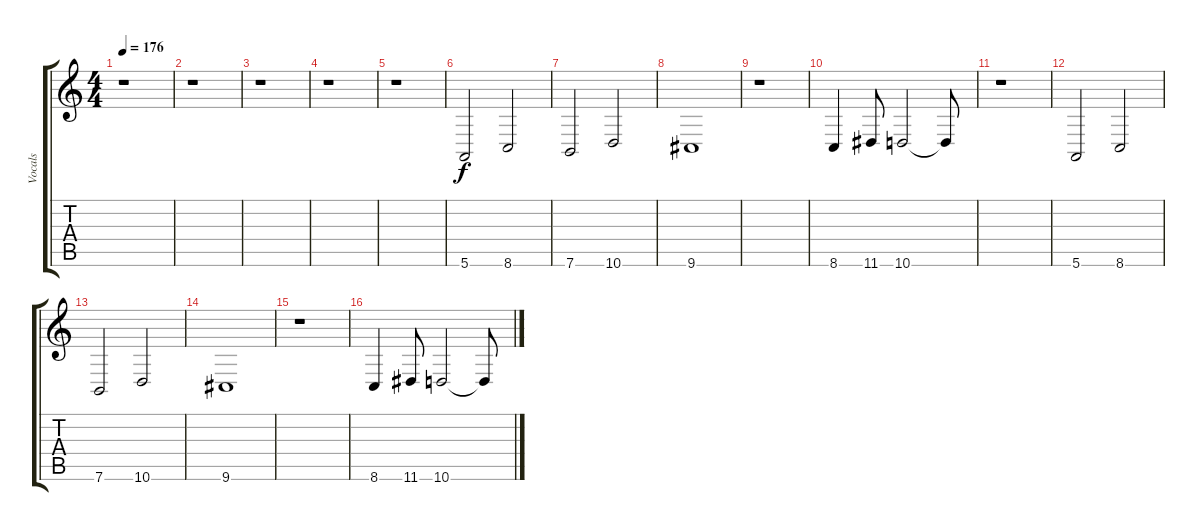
\track ("Vocals" "Vocals") {instrument lead6voice}
\staff {score tabs}
\tuning (E4 B3 G3 D3 A2 E2) {hide}
\ts (4 4)
\tempo 176
\clef g2
\ks c
r.1{dy f} |
r.1 |
r.1 |
r.1 |
r.1 |
5.6.2 8.6.2 |
7.6.2 10.6.2 |
9.6.1 |
r.1 |
8.6.4 11.6.8 10.6.2 10.6{t}.8 |
r.1 |
5.6.2 8.6.2 |
7.6.2 10.6.2 |
9.6.1 |
r.1 |
8.6.4 11.6.8 10.6.2 10.6{t}.8
